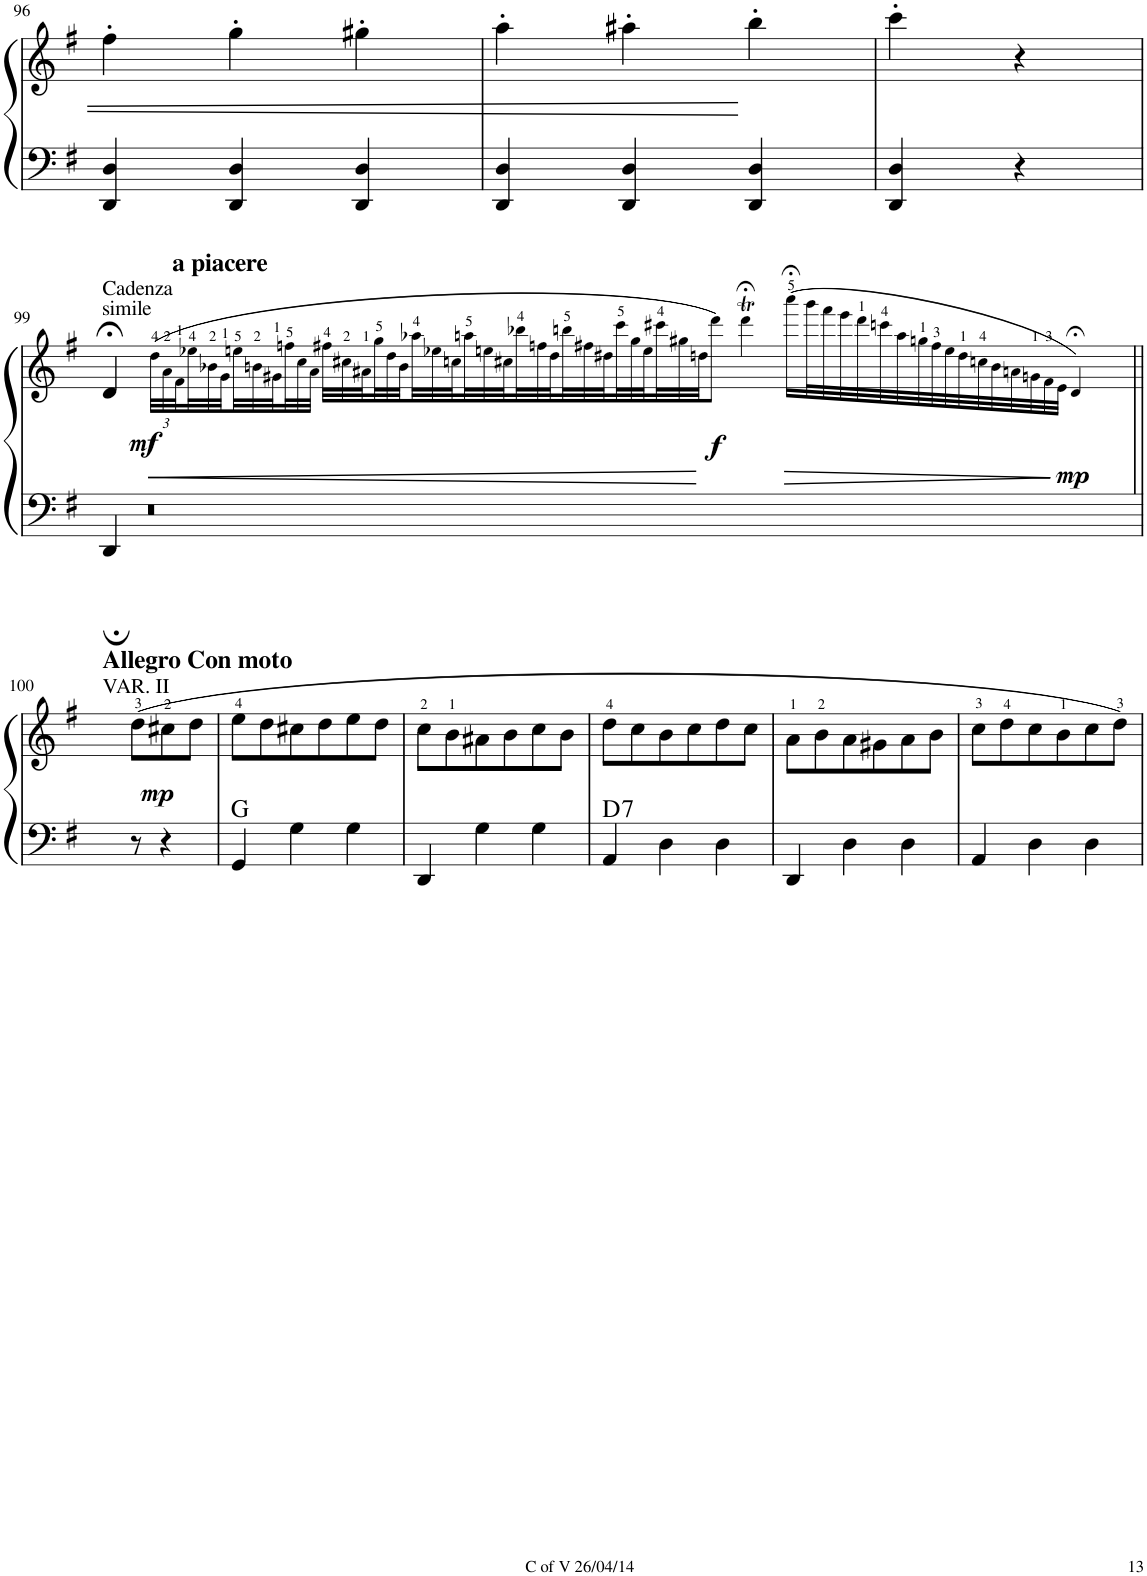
**kern	**kern	**dynam	**harte
*part1	*part1	*part1	*part1
*staff2	*staff1	*staff1/2	*
*I"Accordion	*	*	*
*I'Acc	*	*	*
!!LO:PB:g=z
*clefF4	*clefG2	*	*
*k[f#]	*k[f#]	*	*
*M3/4	*M3/4	*	*
=96	=96	=96	=96
4DD/ 4D/	4ff#'\	.	.
4DD/ 4D/	4gg'\	.	.
4DD/ 4D/	4gg#X'\	.	.
=97	=97	=97	=97
4DD/ 4D/	4aa'\	.	.
4DD/ 4D/	4aa#X'\	.	.
4DD/ 4D/	4bb'\	.	.
=98	=98	=98	=98
4DD/ 4D/	4ccc'\	.	.
4r	4r	.	.
!!LO:LB:g=z
=99	=99	=99	=99
!	!LO:TX:a:t=simile	!	!
!	!LO:TX:a:t=Cadenza	!	!
!	!	!LO:DY:b	!
4DD;/	4d;</	mf	.
*	*Xbrackettup	*	*
!	!	!LO:HP:b	!
2r	(48dd!\LLL	<	.
.	48a!\	.	.
!	!LO:TX:a:B:t=a piacere	!	!
.	48f#!\	.	.
*	*Xtuplet	*	*
.	48ee-X!\	.	.
.	48b-X!\	.	.
.	48g!\	.	.
.	48een!\	.	.
.	48bn!\	.	.
.	48g#X!\	.	.
.	48ffn!\	.	.
.	48cc!\	.	.
.	48a!\JJJ	.	.
.	48ff#X!\LLL	.	.
.	48cc#X!\	.	.
.	48a#X!\	.	.
.	48gg!\	.	.
.	48dd!\	.	.
.	48b!\	.	.
.	48aa-X!\	.	.
.	48ee-X!\	.	.
.	48ccn!\	.	.
.	48aan!\	.	.
.	48een!\	.	.
.	48cc#X!\	.	.
1.ryy	48bb-X!\	.	.
.	48ffn!\	.	.
.	48dd!\	.	.
.	48bbn!\	.	.
.	48ff#X!\	.	.
.	48dd#X!\	.	.
.	48ccc!\	.	.
.	48gg!\	.	.
.	48ee!\	.	.
.	48ccc#X!\	.	.
.	48gg#X!\	.	.
.	48ddn!\JJ	[	.
!	!	!LO:DY:b	!
.	8ddd!\J)	f	.
.	4ddd;<T!\	.	.
!	!	!LO:HP:b	!
.	(16aaa;<!\LL	>	.
.	32ggg!\L	.	.
.	32fff#!\	.	.
.	32eee!\	.	.
.	32ddd!\	.	.
.	32cccn!\	.	.
.	32aa!\	.	.
.	32ggn!\	.	.
.	32ff#!\	.	.
.	32ee!\	.	.
.	32dd!\	.	.
.	32ccn!\	.	.
.	32b!\	.	.
.	32an!\	.	.
.	32gn!\	.	.
.	32f#!\	.	.
.	32e!\JJJ	.	.
!	!	!LO:DY:n=1:b	!
.	4d;<!/)	] mp	.
.	16ryy	.	.
!!LO:LB:g=z
=100||	=100||	=100||	=100||
!	!LO:TX:a:B:t=Allegro Con moto	!	!
!	!LO:TX:a:t=VAR. II	!	!
!	!	!LO:DY:b	!
8ryy	8ryy	mp	.
2.r	(8dd\L	.	.
.	8cc#X\	.	.
.	8dd\J	.	.
.	2.ryy	.	.
8r	.	.	.
4r	.	.	.
=101	=101	=101	=101
4GG/	8ee\L	.	G:maj
.	8dd\	.	.
2.r	8cc#X\	.	.
.	8dd\	.	.
.	8ee\	.	.
.	8dd\J	.	.
.	2.ryy	.	.
4G\	.	.	.
4G\	.	.	.
=102	=102	=102	=102
4DD/	8cc\L	.	.
.	8b\	.	.
4G\	8a#X\	.	.
.	8b\	.	.
4G\	8cc\	.	.
.	8b\J	.	.
=103	=103	=103	=103
!	!	!	!LO:H:kt=7
4AA/	8dd\L	.	D:7
.	8cc\	.	.
4D\	8b\	.	.
.	8cc\	.	.
4D\	8dd\	.	.
.	8cc\J	.	.
=104	=104	=104	=104
4DD/	8a\L	.	.
.	8b\	.	.
4D\	8a\	.	.
.	8g#X\	.	.
4D\	8a\	.	.
.	8b\J	.	.
=105	=105	=105	=105
4AA/	8cc\L	.	.
.	8dd\	.	.
4D\	8cc\	.	.
.	8b\	.	.
4D\	8cc\	.	.
.	8dd\J)	.	.
=	=	=	=
*-	*-	*-	*-
